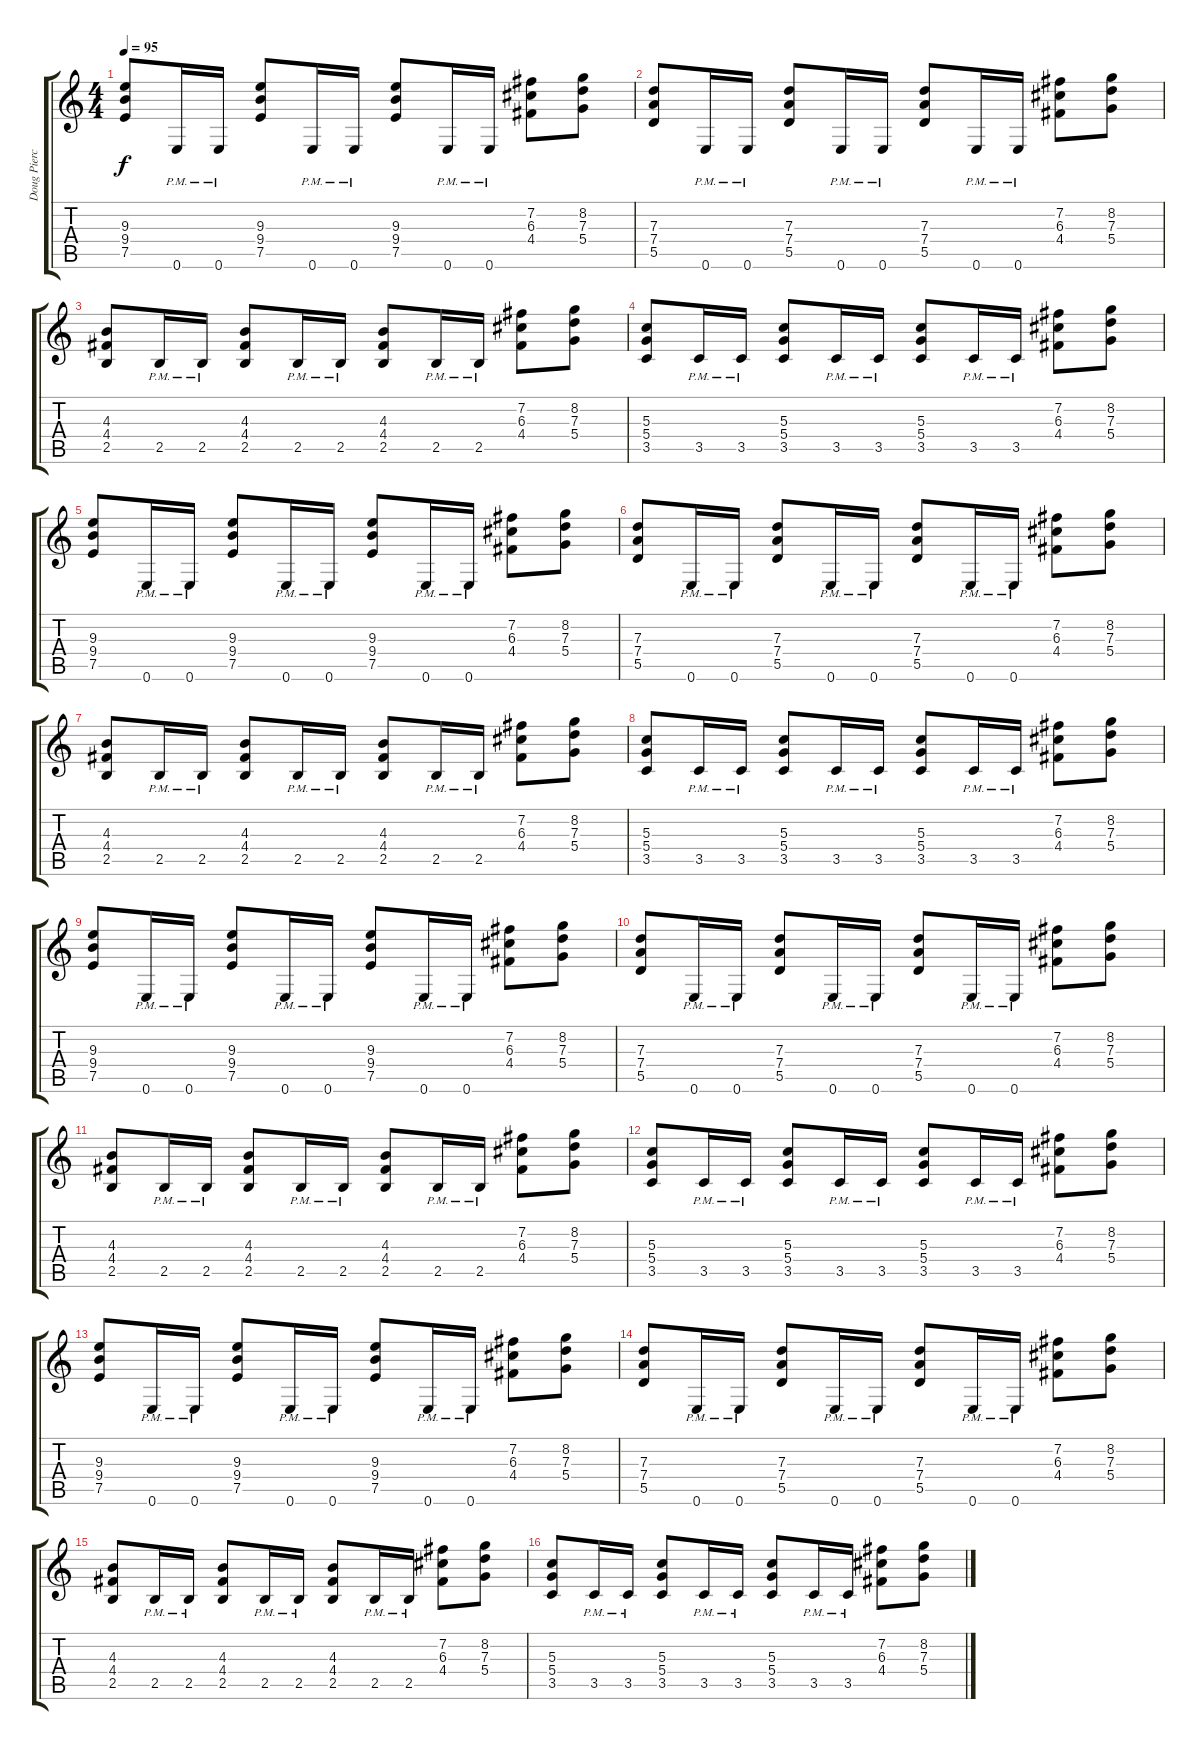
\track ("Doug Piercy" "Doug Pierc") {instrument distortionguitar}
\staff {score tabs}
\tuning (E4 B3 G3 D3 A2 E2) {hide}
\ts (4 4)
\tempo 95
\clef g2
\ks c
(9.3 9.4 7.5).8{dy f} 0.6{pm}.16 0.6{pm}.16 (9.3 9.4 7.5).8 0.6{pm}.16 0.6{pm}.16 (9.3 9.4 7.5).8 0.6{pm}.16 0.6{pm}.16 (7.2 6.3 4.4).8 (8.2 7.3 5.4).8 |
(7.3 7.4 5.5).8 0.6{pm}.16 0.6{pm}.16 (7.3 7.4 5.5).8 0.6{pm}.16 0.6{pm}.16 (7.3 7.4 5.5).8 0.6{pm}.16 0.6{pm}.16 (7.2 6.3 4.4).8 (8.2 7.3 5.4).8 |
(4.3 4.4 2.5).8 2.5{pm}.16 2.5{pm}.16 (4.3 4.4 2.5).8 2.5{pm}.16 2.5{pm}.16 (4.3 4.4 2.5).8 2.5{pm}.16 2.5{pm}.16 (7.2 6.3 4.4).8 (8.2 7.3 5.4).8 |
(5.3 5.4 3.5).8 3.5{pm}.16 3.5{pm}.16 (5.3 5.4 3.5).8 3.5{pm}.16 3.5{pm}.16 (5.3 5.4 3.5).8 3.5{pm}.16 3.5{pm}.16 (7.2 6.3 4.4).8 (8.2 7.3 5.4).8 |
(9.3 9.4 7.5).8 0.6{pm}.16 0.6{pm}.16 (9.3 9.4 7.5).8 0.6{pm}.16 0.6{pm}.16 (9.3 9.4 7.5).8 0.6{pm}.16 0.6{pm}.16 (7.2 6.3 4.4).8 (8.2 7.3 5.4).8 |
(7.3 7.4 5.5).8 0.6{pm}.16 0.6{pm}.16 (7.3 7.4 5.5).8 0.6{pm}.16 0.6{pm}.16 (7.3 7.4 5.5).8 0.6{pm}.16 0.6{pm}.16 (7.2 6.3 4.4).8 (8.2 7.3 5.4).8 |
(4.3 4.4 2.5).8 2.5{pm}.16 2.5{pm}.16 (4.3 4.4 2.5).8 2.5{pm}.16 2.5{pm}.16 (4.3 4.4 2.5).8 2.5{pm}.16 2.5{pm}.16 (7.2 6.3 4.4).8 (8.2 7.3 5.4).8 |
(5.3 5.4 3.5).8 3.5{pm}.16 3.5{pm}.16 (5.3 5.4 3.5).8 3.5{pm}.16 3.5{pm}.16 (5.3 5.4 3.5).8 3.5{pm}.16 3.5{pm}.16 (7.2 6.3 4.4).8 (8.2 7.3 5.4).8 |
(9.3 9.4 7.5).8 0.6{pm}.16 0.6{pm}.16 (9.3 9.4 7.5).8 0.6{pm}.16 0.6{pm}.16 (9.3 9.4 7.5).8 0.6{pm}.16 0.6{pm}.16 (7.2 6.3 4.4).8 (8.2 7.3 5.4).8 |
(7.3 7.4 5.5).8 0.6{pm}.16 0.6{pm}.16 (7.3 7.4 5.5).8 0.6{pm}.16 0.6{pm}.16 (7.3 7.4 5.5).8 0.6{pm}.16 0.6{pm}.16 (7.2 6.3 4.4).8 (8.2 7.3 5.4).8 |
(4.3 4.4 2.5).8 2.5{pm}.16 2.5{pm}.16 (4.3 4.4 2.5).8 2.5{pm}.16 2.5{pm}.16 (4.3 4.4 2.5).8 2.5{pm}.16 2.5{pm}.16 (7.2 6.3 4.4).8 (8.2 7.3 5.4).8 |
(5.3 5.4 3.5).8 3.5{pm}.16 3.5{pm}.16 (5.3 5.4 3.5).8 3.5{pm}.16 3.5{pm}.16 (5.3 5.4 3.5).8 3.5{pm}.16 3.5{pm}.16 (7.2 6.3 4.4).8 (8.2 7.3 5.4).8 |
(9.3 9.4 7.5).8 0.6{pm}.16 0.6{pm}.16 (9.3 9.4 7.5).8 0.6{pm}.16 0.6{pm}.16 (9.3 9.4 7.5).8 0.6{pm}.16 0.6{pm}.16 (7.2 6.3 4.4).8 (8.2 7.3 5.4).8 |
(7.3 7.4 5.5).8 0.6{pm}.16 0.6{pm}.16 (7.3 7.4 5.5).8 0.6{pm}.16 0.6{pm}.16 (7.3 7.4 5.5).8 0.6{pm}.16 0.6{pm}.16 (7.2 6.3 4.4).8 (8.2 7.3 5.4).8 |
(4.3 4.4 2.5).8 2.5{pm}.16 2.5{pm}.16 (4.3 4.4 2.5).8 2.5{pm}.16 2.5{pm}.16 (4.3 4.4 2.5).8 2.5{pm}.16 2.5{pm}.16 (7.2 6.3 4.4).8 (8.2 7.3 5.4).8 |
(5.3 5.4 3.5).8 3.5{pm}.16 3.5{pm}.16 (5.3 5.4 3.5).8 3.5{pm}.16 3.5{pm}.16 (5.3 5.4 3.5).8 3.5{pm}.16 3.5{pm}.16 (7.2 6.3 4.4).8 (8.2 7.3 5.4).8
